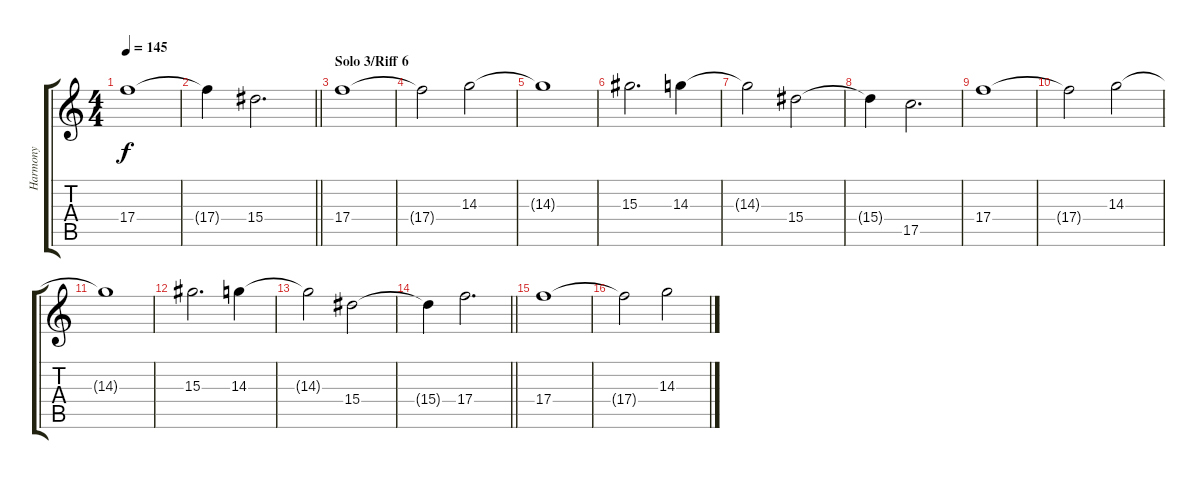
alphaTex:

\track ("Harmony" "Harmony") {instrument overdrivenguitar}
\staff {score tabs}
\tuning (D4 A3 F3 C3 G2 C2) {hide}
\ts (4 4)
\tempo 145
\clef g2
\ks c
17.4{t}.1{dy f} |
\barLineRight lightlight
17.4{t}.4 15.4.2{d} |
\section ("" "Solo 3/Riff 6")
17.4.1 |
17.4{t}.2 14.3.2 |
14.3{t}.1 |
15.3.2{d} 14.3.4 |
14.3{t}.2 15.4.2 |
15.4{t}.4 17.5.2{d} |
17.4.1 |
17.4{t}.2 14.3.2 |
14.3{t}.1 |
15.3.2{d} 14.3.4 |
14.3{t}.2 15.4.2 |
\barLineRight lightlight
15.4{t}.4 17.4.2{d} |
17.4.1 |
17.4{t}.2 14.3.2
